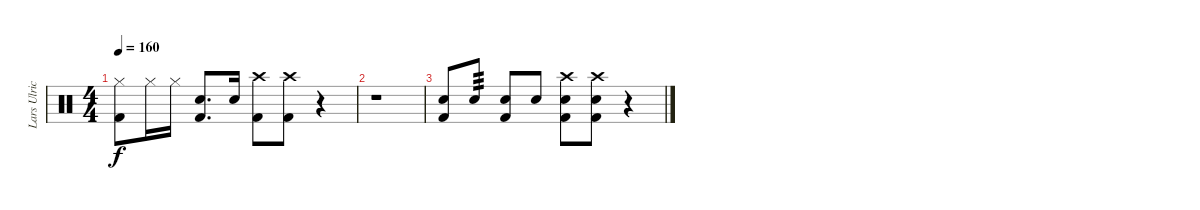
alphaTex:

\track ("Lars Ulrich - Drums" "Lars Ulric") {instrument percussion}
\staff {score}
\articulation defaults
\ts (4 4)
\tempo 160
\clef neutral
\ks c
("Hi-Hat (closed)" "Kick (hit) 2").8{dy f} "Hi-Hat (closed)".16 "Hi-Hat (closed)".16 ("Snare (hit) 2" "Kick (hit) 2").8{d} "Snare (hit) 2".16 ("Crash high (hit)" "Kick (hit) 2").8 ("Crash high (hit)" "Kick (hit) 2").8 r.4 |
r.1 |
("Snare (hit) 2" "Kick (hit) 2").8 "Snare (hit) 2".8{tp 3} ("Snare (hit) 2" "Kick (hit) 2").8 "Snare (hit) 2".8 ("Crash high (hit)" "Snare (hit) 2" "Kick (hit) 2").8 ("Crash high (hit)" "Snare (hit) 2" "Kick (hit) 2").8 r.4
